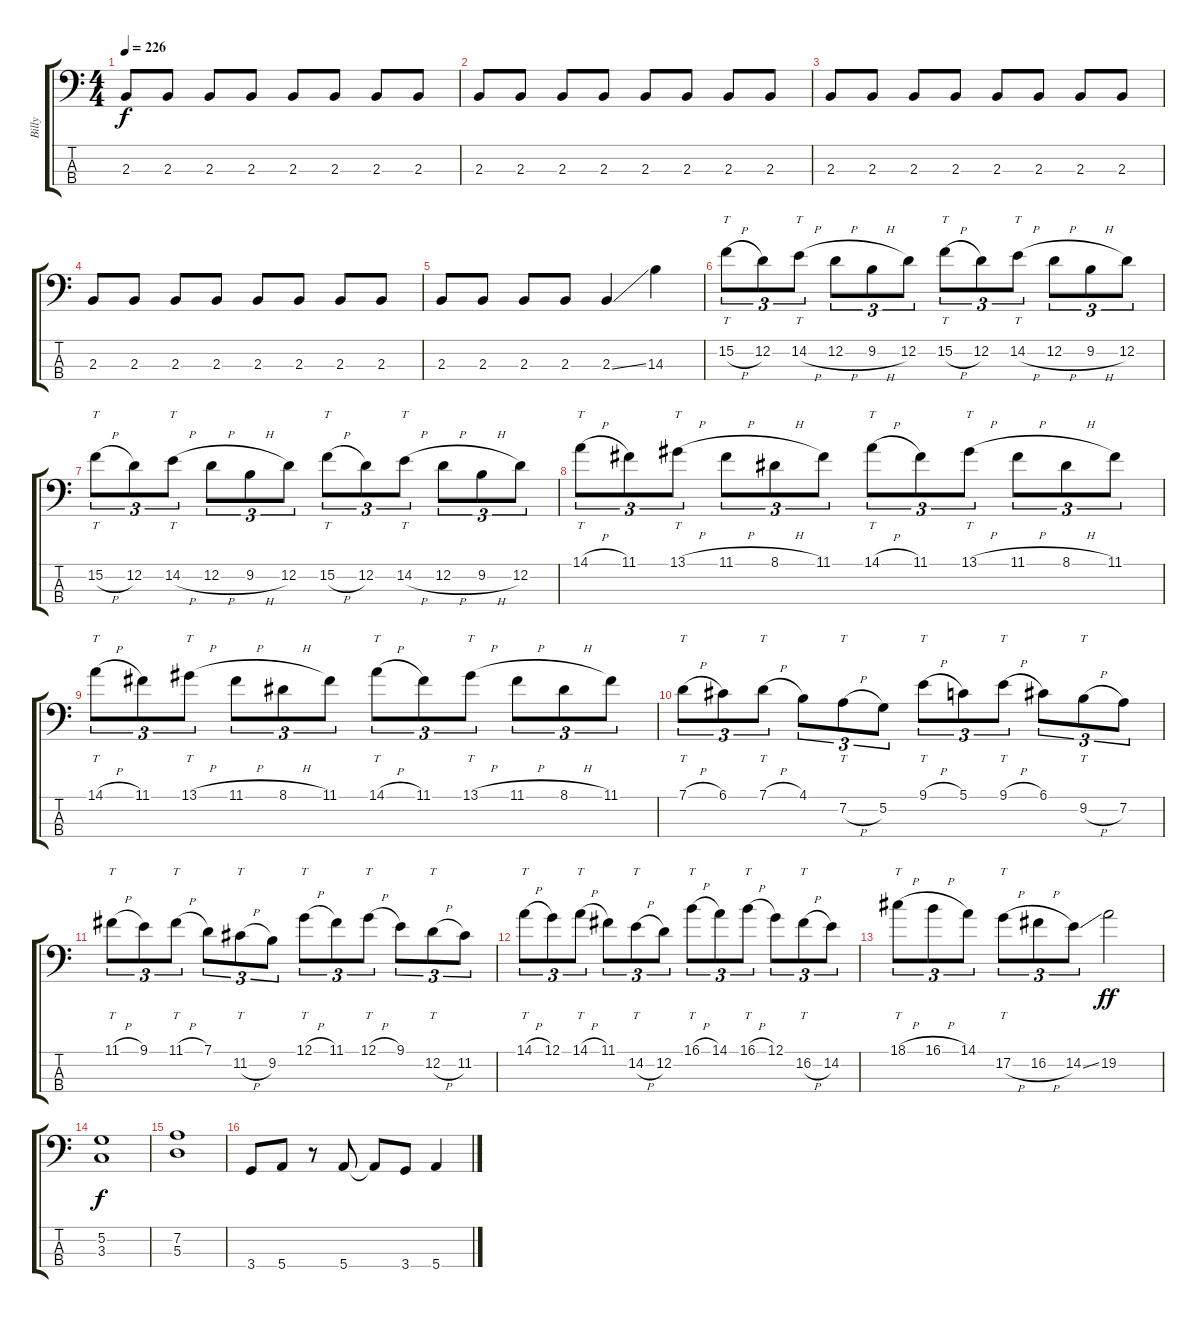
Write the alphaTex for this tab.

\track ("Billy" "Billy") {instrument electricbassfinger}
\staff {score tabs}
\tuning (G2 D2 A1 E1) {hide}
\ts (4 4)
\tempo 226
\clef f4
\ks c
2.3.8{dy f} 2.3.8 2.3.8 2.3.8 2.3.8 2.3.8 2.3.8 2.3.8 |
2.3.8 2.3.8 2.3.8 2.3.8 2.3.8 2.3.8 2.3.8 2.3.8 |
2.3.8 2.3.8 2.3.8 2.3.8 2.3.8 2.3.8 2.3.8 2.3.8 |
2.3.8 2.3.8 2.3.8 2.3.8 2.3.8 2.3.8 2.3.8 2.3.8 |
2.3.8 2.3.8 2.3.8 2.3.8 2.3{ss}.4 14.3.4 |
15.2{h}.8{tt tu (3 2)} 12.2.8{tu (3 2)} 14.2{h}.8{tt tu (3 2)} 12.2{h}.8{tu (3 2)} 9.2{h}.8{tu (3 2)} 12.2.8{tu (3 2)} 15.2{h}.8{tt tu (3 2)} 12.2.8{tu (3 2)} 14.2{h}.8{tt tu (3 2)} 12.2{h}.8{tu (3 2)} 9.2{h}.8{tu (3 2)} 12.2.8{tu (3 2)} |
15.2{h}.8{tt tu (3 2)} 12.2.8{tu (3 2)} 14.2{h}.8{tt tu (3 2)} 12.2{h}.8{tu (3 2)} 9.2{h}.8{tu (3 2)} 12.2.8{tu (3 2)} 15.2{h}.8{tt tu (3 2)} 12.2.8{tu (3 2)} 14.2{h}.8{tt tu (3 2)} 12.2{h}.8{tu (3 2)} 9.2{h}.8{tu (3 2)} 12.2.8{tu (3 2)} |
14.1{h}.8{tt tu (3 2)} 11.1.8{tu (3 2)} 13.1{h}.8{tt tu (3 2)} 11.1{h}.8{tu (3 2)} 8.1{h}.8{tu (3 2)} 11.1.8{tu (3 2)} 14.1{h}.8{tt tu (3 2)} 11.1.8{tu (3 2)} 13.1{h}.8{tt tu (3 2)} 11.1{h}.8{tu (3 2)} 8.1{h}.8{tu (3 2)} 11.1.8{tu (3 2)} |
14.1{h}.8{tt tu (3 2)} 11.1.8{tu (3 2)} 13.1{h}.8{tt tu (3 2)} 11.1{h}.8{tu (3 2)} 8.1{h}.8{tu (3 2)} 11.1.8{tu (3 2)} 14.1{h}.8{tt tu (3 2)} 11.1.8{tu (3 2)} 13.1{h}.8{tt tu (3 2)} 11.1{h}.8{tu (3 2)} 8.1{h}.8{tu (3 2)} 11.1.8{tu (3 2)} |
7.1{h}.8{tt tu (3 2)} 6.1.8{tu (3 2)} 7.1{h}.8{tt tu (3 2)} 4.1.8{tu (3 2)} 7.2{h}.8{tt tu (3 2)} 5.2.8{tu (3 2)} 9.1{h}.8{tt tu (3 2)} 5.1.8{tu (3 2)} 9.1{h}.8{tt tu (3 2)} 6.1.8{tu (3 2)} 9.2{h}.8{tt tu (3 2)} 7.2.8{tu (3 2)} |
11.1{h}.8{tt tu (3 2)} 9.1.8{tu (3 2)} 11.1{h}.8{tt tu (3 2)} 7.1.8{tu (3 2)} 11.2{h}.8{tt tu (3 2)} 9.2.8{tu (3 2)} 12.1{h}.8{tt tu (3 2)} 11.1.8{tu (3 2)} 12.1{h}.8{tt tu (3 2)} 9.1.8{tu (3 2)} 12.2{h}.8{tt tu (3 2)} 11.2.8{tu (3 2)} |
14.1{h}.8{tt tu (3 2)} 12.1.8{tu (3 2)} 14.1{h}.8{tt tu (3 2)} 11.1.8{tu (3 2)} 14.2{h}.8{tt tu (3 2)} 12.2.8{tu (3 2)} 16.1{h}.8{tt tu (3 2)} 14.1.8{tu (3 2)} 16.1{h}.8{tt tu (3 2)} 12.1.8{tu (3 2)} 16.2{h}.8{tt tu (3 2)} 14.2.8{tu (3 2)} |
18.1{h}.8{tt tu (3 2)} 16.1{h}.8{tu (3 2)} 14.1.8{tu (3 2)} 17.2{h}.8{tt tu (3 2)} 16.2{h}.8{tu (3 2)} 14.2{ss}.8{tu (3 2)} 19.2.2{dy ff} |
(5.2 3.3).1{dy f} |
(7.2 5.3).1 |
3.4.8 5.4.8 r.8 5.4.8 5.4{t}.8 3.4.8 5.4.4
